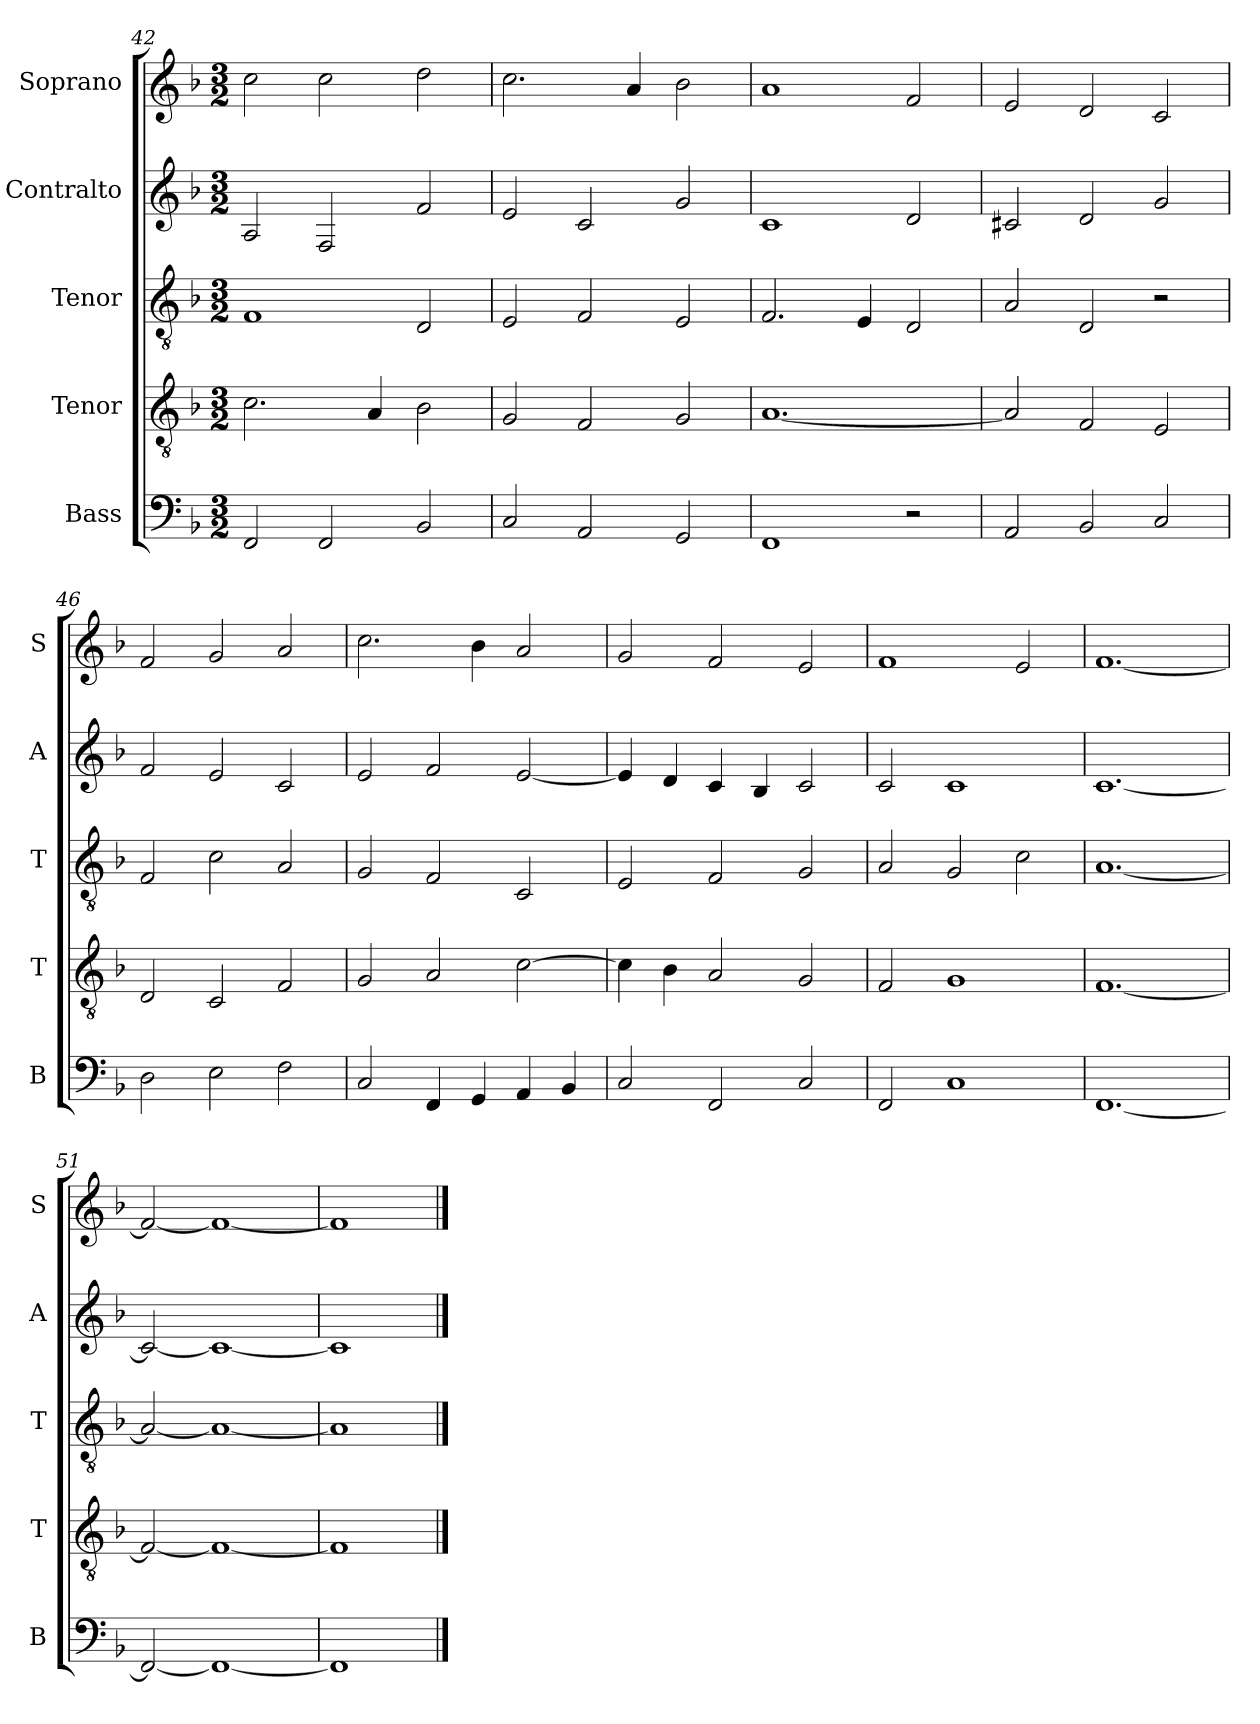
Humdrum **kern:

**kern	**kern	**kern	**kern	**kern
*part5	*part4	*part3	*part2	*part1
*staff5	*staff4	*staff3	*staff2	*staff1
*I"Bass	*I"Tenor	*I"Tenor	*I"Contralto	*I"Soprano
*I'B	*I'T	*I'T	*I'A	*I'S
*clefF4	*clefGv2	*clefGv2	*clefG2	*clefG2
*k[b-]	*k[b-]	*k[b-]	*k[b-]	*k[b-]
*F:ion	*F:ion	*F:ion	*F:ion	*F:ion
*M3/2	*M3/2	*M3/2	*M3/2	*M3/2
=42	=42	=42	=42	=42
2FF	2.c	1F	2A	2cc
2FF	.	.	2F	2cc
.	4A	.	.	.
2BB-	2B-	2D	2f	2dd
=43	=43	=43	=43	=43
2C	2G	2E	2e	2.cc
2AA	2F	2F	2c	.
.	.	.	.	4a
2GG	2G	2E	2g	2b-
=44	=44	=44	=44	=44
1FF	[1.A	2.F	1c	1a
.	.	4E	.	.
2r	.	2D	2d	2f
=45	=45	=45	=45	=45
2AA	2A]	2A	2c#X	2e
2BB-	2F	2D	2d	2d
2C	2E	2r	2g	2c
=46	=46	=46	=46	=46
2D	2D	2F	2f	2f
2E	2C	2c	2e	2g
2F	2F	2A	2c	2a
=47	=47	=47	=47	=47
2C	2G	2G	2e	2.cc
4FF	2A	2F	2f	.
4GG	.	.	.	4b-
4AA	[2c	2C	[2e	2a
4BB-	.	.	.	.
=48	=48	=48	=48	=48
2C	4c]	2E	4e]	2g
.	4B-	.	4d	.
2FF	2A	2F	4c	2f
.	.	.	4B-	.
2C	2G	2G	2c	2e
=49	=49	=49	=49	=49
2FF	2F	2A	2c	1f
1C	1G	2G	1c	.
.	.	2c	.	2e
=50	=50	=50	=50	=50
[1.FF	[1.F	[1.A	[1.c	[1.f
=51	=51	=51	=51	=51
2FF_	2F_	2A_	2c_	2f_
1FF_	1F_	1A_	1c_	1f_
=52	=52	=52	=52	=52
1FF]	1F]	1A]	1c]	1f]
==	==	==	==	==
*-	*-	*-	*-	*-
